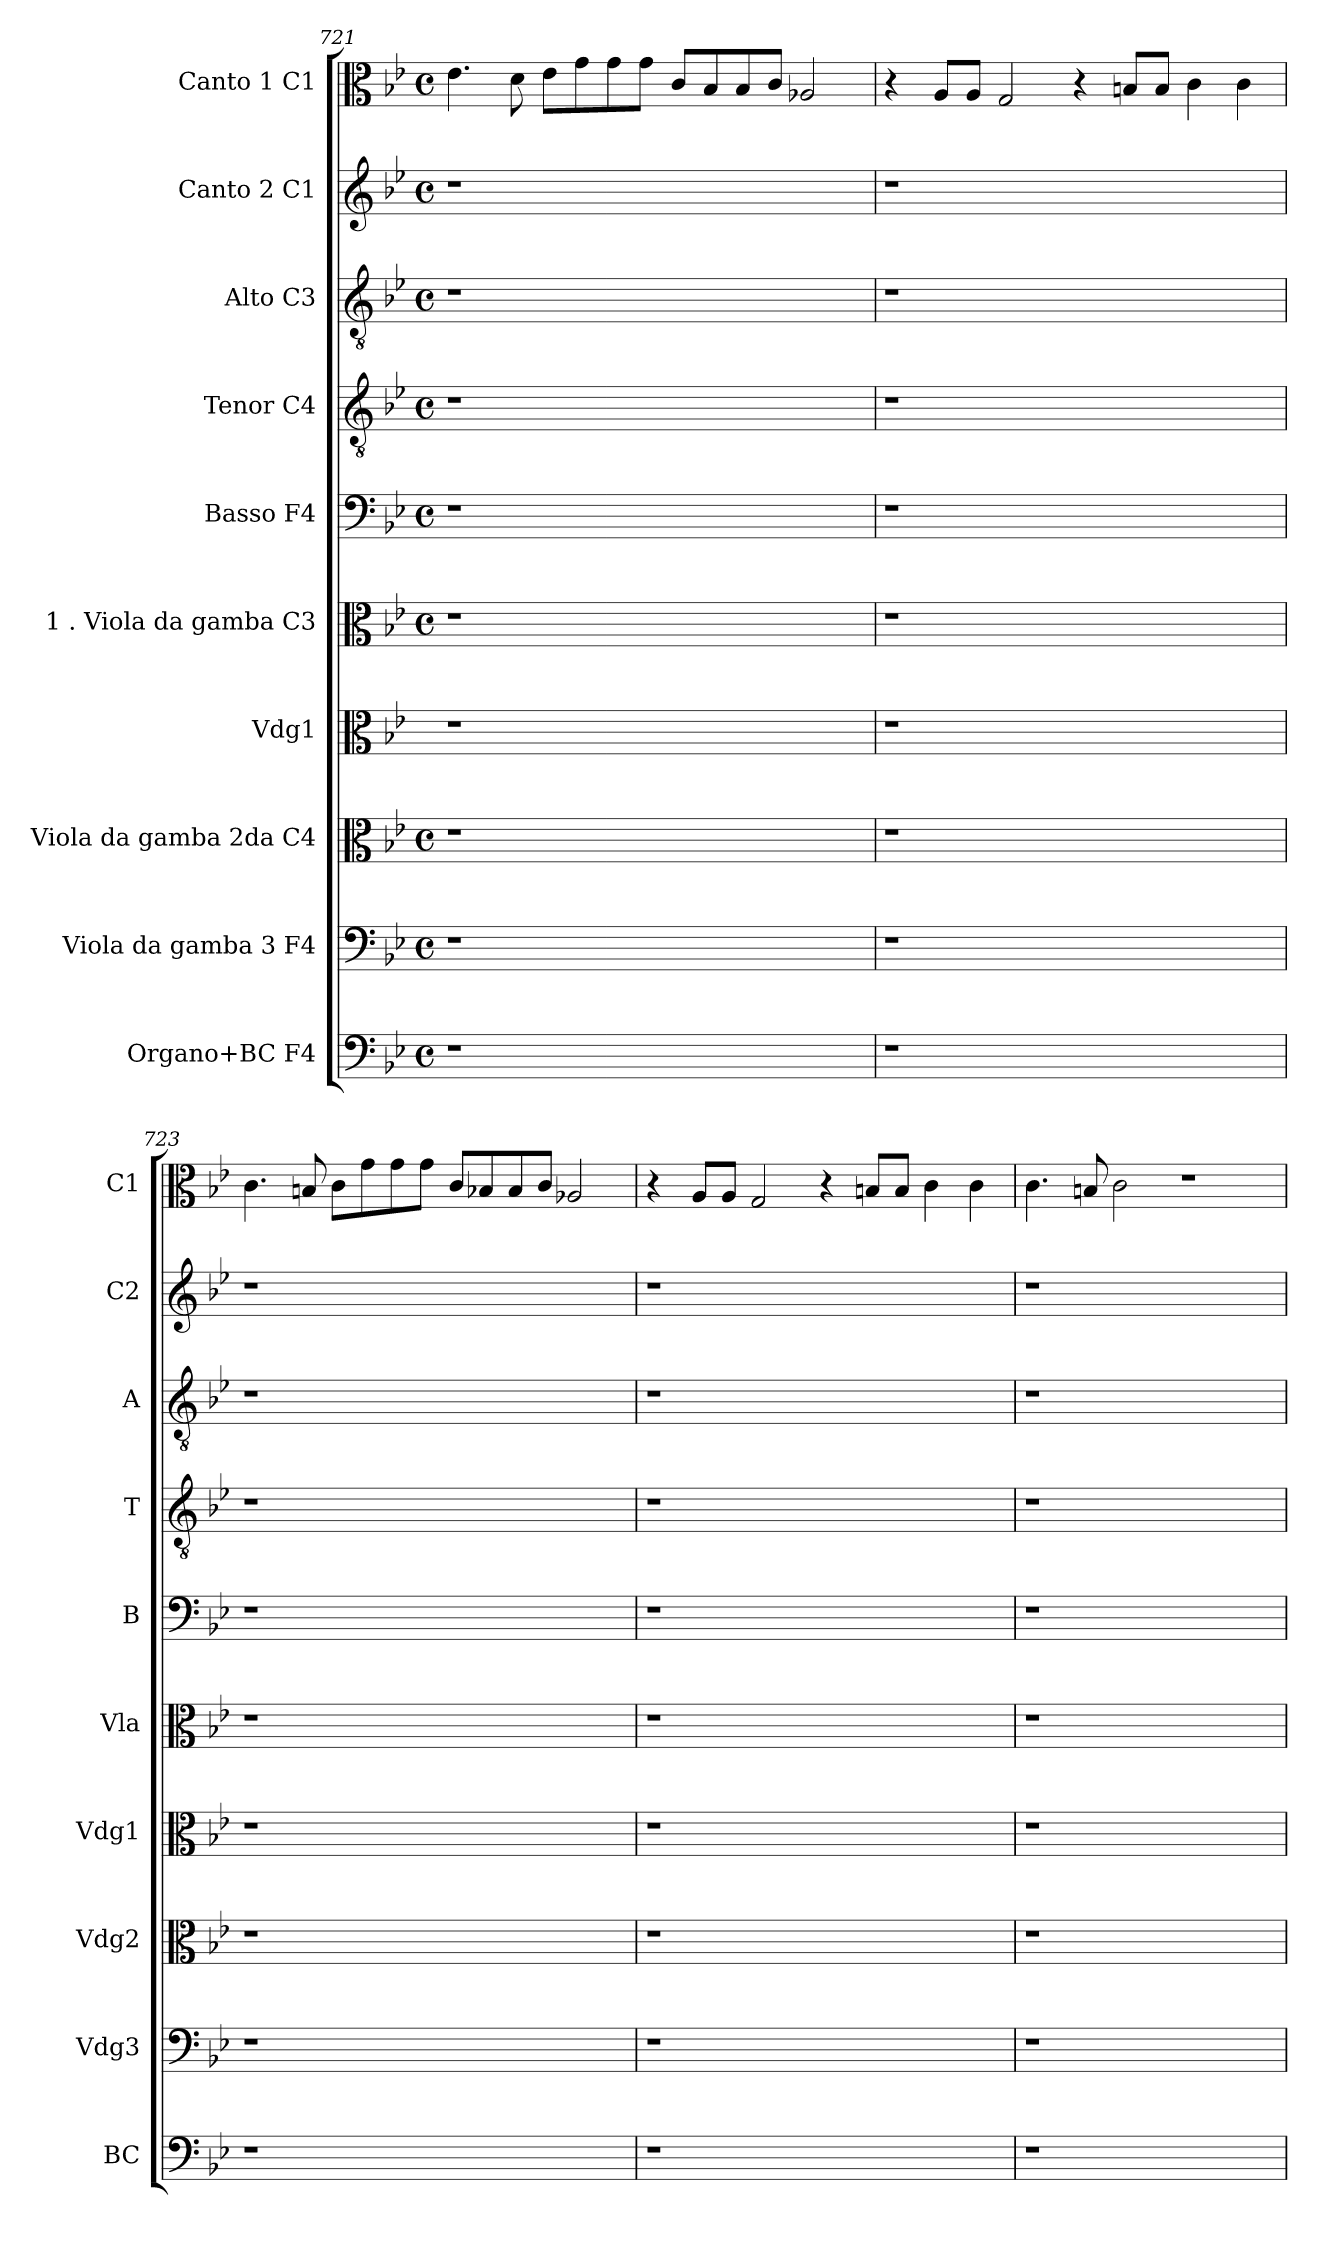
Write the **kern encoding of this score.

**kern	**kern	**kern	**kern	**kern	**kern	**kern	**kern	**kern	**kern
*part10	*part9	*part8	*part7	*part6	*part5	*part4	*part3	*part2	*part1
*staff10	*staff9	*staff8	*staff7	*staff6	*staff5	*staff4	*staff3	*staff2	*staff1
*I"Organo+BC F4	*I"Viola da gamba 3 F4	*I"Viola da gamba 2da C4	*I"Vdg1	*I"1 . Viola da gamba C3	*I"Basso F4	*I"Tenor C4	*I"Alto C3	*I"Canto 2 C1	*I"Canto 1 C1
*I'BC	*I'Vdg3	*I'Vdg2	*I'Vdg1	*I'Vla	*I'B	*I'T	*I'A	*I'C2	*I'C1
*clefF4	*clefF4	*clefC3	*clefC3	*clefC3	*clefF4	*clefGv2	*clefGv2	*clefG2	*clefC3
*k[b-e-]	*k[b-e-]	*k[b-e-]	*k[b-e-]	*k[b-e-]	*k[b-e-]	*k[b-e-]	*k[b-e-]	*k[b-e-]	*k[b-e-]
*B-:	*B-:	*B-:	*B-:	*B-:	*B-:	*B-:	*B-:	*B-:	*B-:
*M4/4	*M4/4	*M4/4	*	*M4/4	*M4/4	*M4/4	*M4/4	*M4/4	*M4/4
*met(c)	*met(c)	*met(c)	*	*met(c)	*met(c)	*met(c)	*met(c)	*met(c)	*met(c)
=721	=721	=721	=721	=721	=721	=721	=721	=721	=721
1r	1r	1r	1r	1r	1r	1r	1r	1r	4.e-\
.	.	.	.	.	.	.	.	.	8d\
.	.	.	.	.	.	.	.	.	8e-\L
.	.	.	.	.	.	.	.	.	8g\
.	.	.	.	.	.	.	.	.	8g\
.	.	.	.	.	.	.	.	.	8g\J
1ryy	1ryy	1ryy	1ryy	1ryy	1ryy	1ryy	1ryy	1ryy	8c/L
.	.	.	.	.	.	.	.	.	8B-/
.	.	.	.	.	.	.	.	.	8B-/
.	.	.	.	.	.	.	.	.	8c/J
.	.	.	.	.	.	.	.	.	2A-X/
!!LO:PB:g=z
=722	=722	=722	=722	=722	=722	=722	=722	=722	=722
1r	1r	1r	1r	1r	1r	1r	1r	1r	4r
.	.	.	.	.	.	.	.	.	8A/L
.	.	.	.	.	.	.	.	.	8A/J
.	.	.	.	.	.	.	.	.	2G/
1ryy	1ryy	1ryy	1ryy	1ryy	1ryy	1ryy	1ryy	1ryy	4r
.	.	.	.	.	.	.	.	.	8Bn/L
.	.	.	.	.	.	.	.	.	8B/J
.	.	.	.	.	.	.	.	.	4c\
.	.	.	.	.	.	.	.	.	4c\
=723	=723	=723	=723	=723	=723	=723	=723	=723	=723
1r	1r	1r	1r	1r	1r	1r	1r	1r	4.c\
.	.	.	.	.	.	.	.	.	8Bn/
.	.	.	.	.	.	.	.	.	8c\L
.	.	.	.	.	.	.	.	.	8g\
.	.	.	.	.	.	.	.	.	8g\
.	.	.	.	.	.	.	.	.	8g\J
1ryy	1ryy	1ryy	1ryy	1ryy	1ryy	1ryy	1ryy	1ryy	8c/L
.	.	.	.	.	.	.	.	.	8B-X/
.	.	.	.	.	.	.	.	.	8B-/
.	.	.	.	.	.	.	.	.	8c/J
.	.	.	.	.	.	.	.	.	2A-X/
=724	=724	=724	=724	=724	=724	=724	=724	=724	=724
1r	1r	1r	1r	1r	1r	1r	1r	1r	4r
.	.	.	.	.	.	.	.	.	8A/L
.	.	.	.	.	.	.	.	.	8A/J
.	.	.	.	.	.	.	.	.	2G/
1ryy	1ryy	1ryy	1ryy	1ryy	1ryy	1ryy	1ryy	1ryy	4r
.	.	.	.	.	.	.	.	.	8Bn/L
.	.	.	.	.	.	.	.	.	8B/J
.	.	.	.	.	.	.	.	.	4c\
.	.	.	.	.	.	.	.	.	4c\
=725	=725	=725	=725	=725	=725	=725	=725	=725	=725
1r	1r	1r	1r	1r	1r	1r	1r	1r	4.c\
.	.	.	.	.	.	.	.	.	8Bn/
.	.	.	.	.	.	.	.	.	2c\
1ryy	1ryy	1ryy	1ryy	1ryy	1ryy	1ryy	1ryy	1ryy	1r
=	=	=	=	=	=	=	=	=	=
*-	*-	*-	*-	*-	*-	*-	*-	*-	*-
